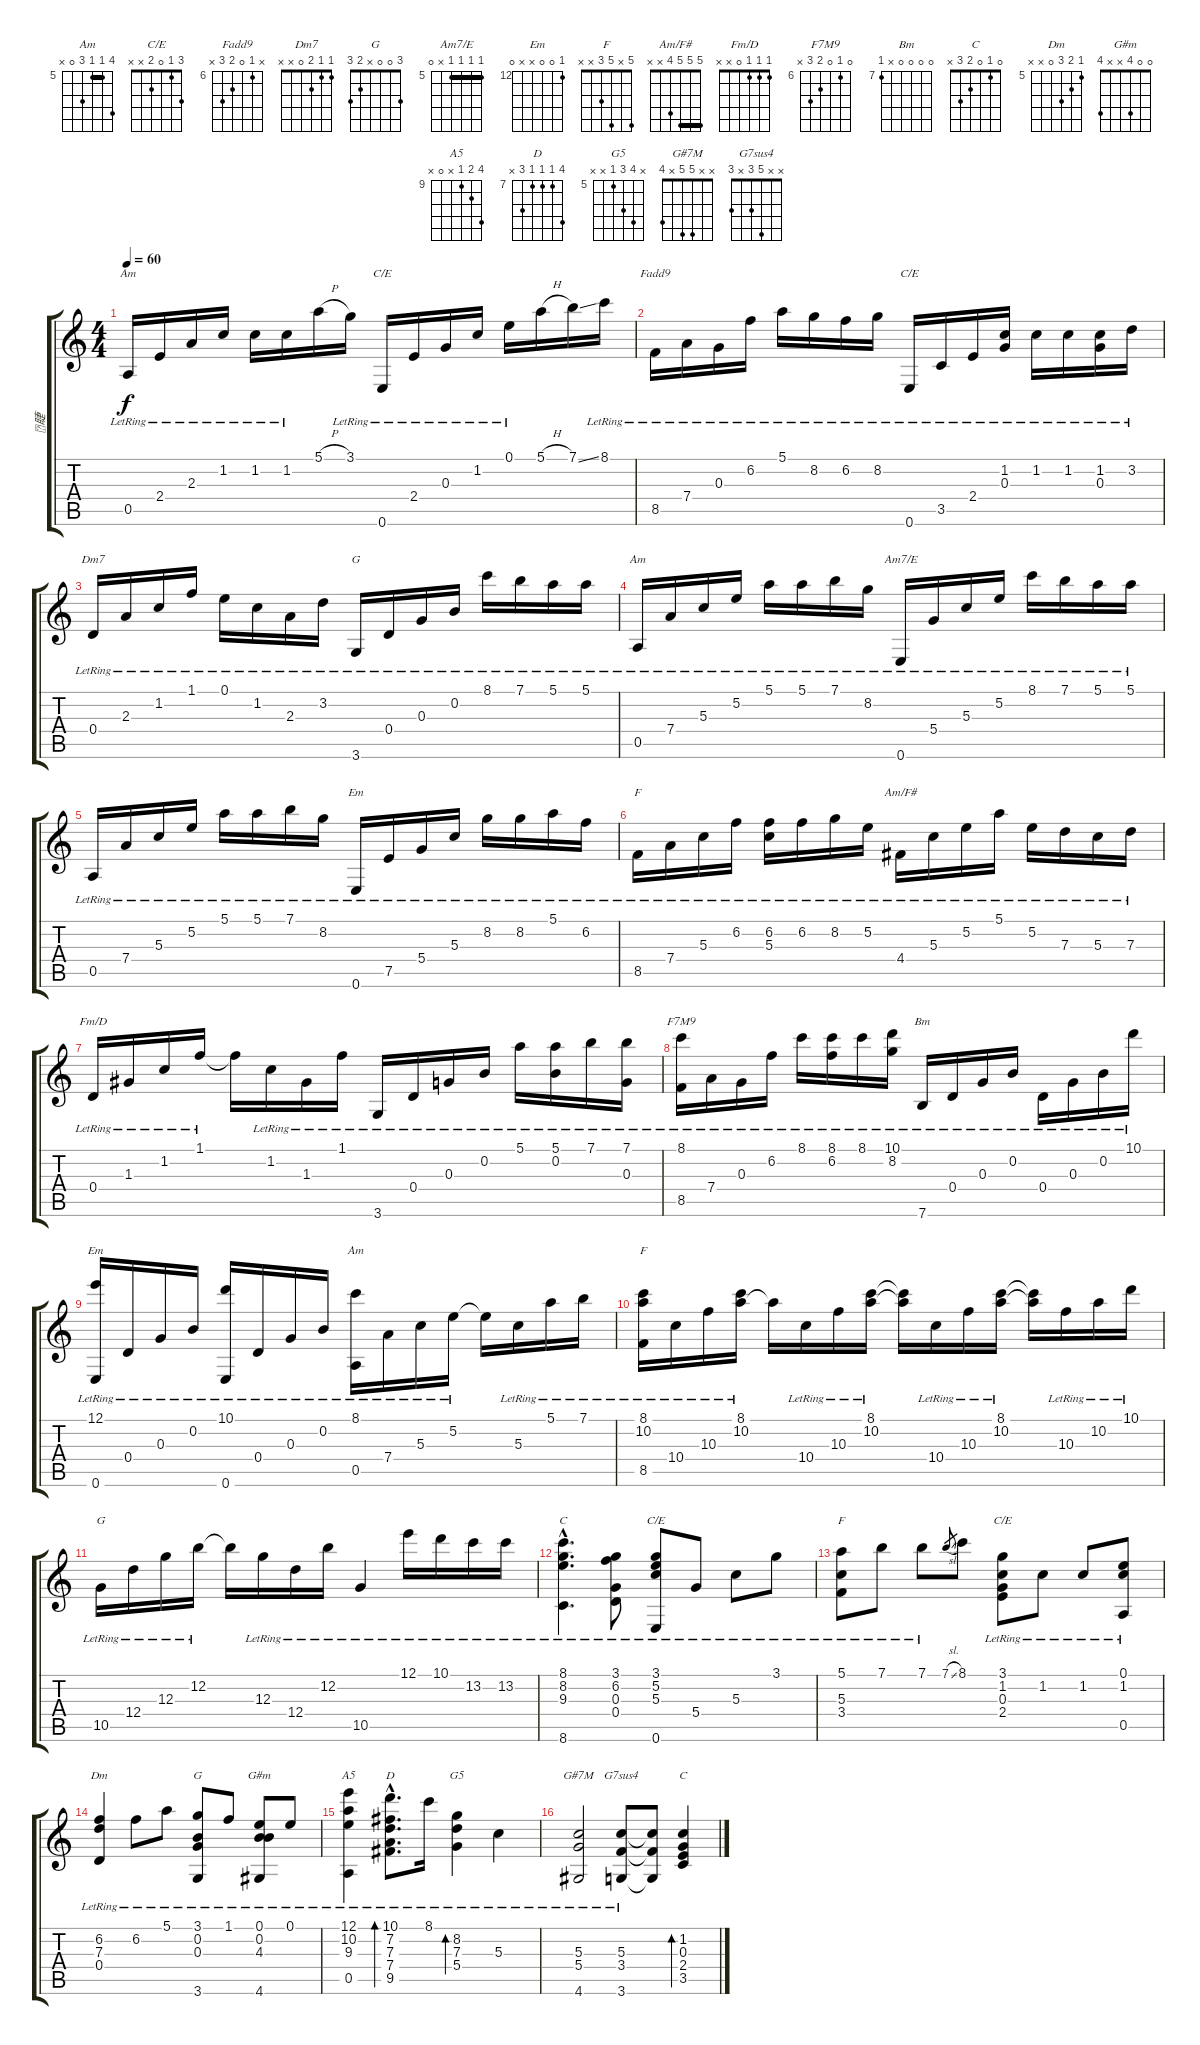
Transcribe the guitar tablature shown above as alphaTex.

\track ("睫" "睫") {instrument acousticguitarnylon}
\staff {score tabs}
\tuning (E4 B3 G3 D3 A2 E2) {hide}
\chord ("Am" 0 1 2 2 0 x)
\chord ("C/E" 0 1 0 2 x 0)
\chord ("Fadd9" x 6 0 7 8 x) {firstfret 6}
\chord ("C/E" x 1 0 2 3 0)
\chord ("Dm7" 1 1 2 0 x x)
\chord ("G" 3 0 0 0 2 3)
\chord ("Am" 5 5 5 7 0 x) {firstfret 5 barre 5}
\chord ("Am7/E" 5 5 5 5 x 0) {firstfret 5 barre 5}
\chord ("Em" 5 5 5 5 7 0) {firstfret 5 barre 5}
\chord ("F" 5 6 5 7 8 x) {firstfret 5 barre 5}
\chord ("Am/F#" 5 5 5 4 x x) {barre 5}
\chord ("Fm/D" 1 1 1 0 x x)
\chord ("F7M9" 0 6 0 7 8 x) {firstfret 6}
\chord ("Bm" 0 0 0 0 x 7) {firstfret 7}
\chord ("Em" 12 0 0 x x 0) {firstfret 12}
\chord ("Am" 8 5 5 7 0 x) {firstfret 5 barre 5}
\chord ("F" 8 10 10 10 8 x) {firstfret 8 barre 8}
\chord ("G" 10 12 12 12 10 x) {firstfret 10 barre 10}
\chord ("C" 8 8 9 x x 8) {firstfret 8}
\chord ("C/E" 3 5 5 x x 0)
\chord ("F" 5 x 5 3 x x)
\chord ("C/E" 3 1 0 2 x x)
\chord ("Dm" 5 6 7 0 x x) {firstfret 5}
\chord ("G" 3 0 0 x 2 3)
\chord ("G#m" 0 0 4 x x 4)
\chord ("A5" 12 10 9 x 0 x) {firstfret 9}
\chord ("D" 10 7 7 7 9 x) {firstfret 7}
\chord ("G5" x 8 7 5 x x) {firstfret 5}
\chord ("G#7M" x x 5 5 x 4)
\chord ("G7sus4" x x 5 3 x 3)
\chord ("C" 0 1 0 2 3 x)
\ts (4 4)
\tempo 60
\clef g2
\ks c
0.5{lr}.16{ch "Am" dy f} 2.4{lr}.16 2.3{lr}.16 1.2{lr}.16 1.2{lr}.16 1.2{lr}.16 5.1{h}.16 3.1{lr}.16 0.6{lr}.16{ch "C/E"} 2.4{lr}.16 0.3{lr}.16 1.2{lr}.16 0.1{lr}.16 5.1{h}.16 7.1{ss}.16 8.1{lr}.16 |
8.5{lr}.16{ch "Fadd9"} 7.4{lr}.16 0.3{lr}.16 6.2{lr}.16 5.1{lr}.16 8.2{lr}.16 6.2{lr}.16 8.2{lr}.16 0.6{lr}.16{ch "C/E"} 3.5{lr}.16 2.4{lr}.16 (1.2{lr} 0.3{lr}).16 1.2{lr}.16 1.2{lr}.16 (1.2{lr} 0.3{lr}).16 3.2{lr}.16 |
0.4{lr}.16{ch "Dm7"} 2.3{lr}.16 1.2{lr}.16 1.1{lr}.16 0.1{lr}.16 1.2{lr}.16 2.3{lr}.16 3.2{lr}.16 3.6{lr}.16{ch "G"} 0.4{lr}.16 0.3{lr}.16 0.2{lr}.16 8.1{lr}.16 7.1{lr}.16 5.1{lr}.16 5.1{lr}.16 |
0.5{lr}.16{ch "Am"} 7.4{lr}.16 5.3{lr}.16 5.2{lr}.16 5.1{lr}.16 5.1{lr}.16 7.1{lr}.16 8.2{lr}.16 0.6{lr}.16{ch "Am7/E"} 5.4{lr}.16 5.3{lr}.16 5.2{lr}.16 8.1{lr}.16 7.1{lr}.16 5.1{lr}.16 5.1{lr}.16 |
0.5{lr}.16 7.4{lr}.16 5.3{lr}.16 5.2{lr}.16 5.1{lr}.16 5.1{lr}.16 7.1{lr}.16 8.2{lr}.16 0.6{lr}.16{ch "Em"} 7.5{lr}.16 5.4{lr}.16 5.3{lr}.16 8.2{lr}.16 8.2{lr}.16 5.1{lr}.16 6.2{lr}.16 |
8.5{lr}.16{ch "F"} 7.4{lr}.16 5.3{lr}.16 6.2{lr}.16 (6.2{lr} 5.3{lr}).16 6.2{lr}.16 8.2{lr}.16 5.2{lr}.16 4.4{lr}.16{ch "Am/F#"} 5.3{lr}.16 5.2{lr}.16 5.1{lr}.16 5.2{lr}.16 7.3{lr}.16 5.3{lr}.16 7.3{lr}.16 |
0.4{lr}.16{ch "Fm/D"} 1.3{lr}.16 1.2{lr}.16 1.1{lr}.16 1.1{t}.16 1.2{lr}.16 1.3{lr}.16 1.1{lr}.16 3.6{lr}.16 0.4{lr}.16 0.3{lr}.16 0.2{lr}.16 5.1{lr}.16 (5.1{lr} 0.2{lr}).16 7.1{lr}.16 (7.1{lr} 0.3{lr}).16 |
(8.1{lr} 8.5{lr}).16{ch "F7M9"} 7.4{lr}.16 0.3{lr}.16 6.2{lr}.16 8.1{lr}.16 (8.1{lr} 6.2{lr}).16 8.1{lr}.16 (10.1{lr} 8.2{lr}).16 7.6{lr}.16{ch "Bm"} 0.4{lr}.16 0.3{lr}.16 0.2{lr}.16 0.4{lr}.16 0.3{lr}.16 0.2{lr}.16 10.1{lr}.16 |
(12.1{lr} 0.6{lr}).16{ch "Em"} 0.4{lr}.16 0.3{lr}.16 0.2{lr}.16 (10.1{lr} 0.6{lr}).16 0.4{lr}.16 0.3{lr}.16 0.2{lr}.16 (8.1{lr} 0.5{lr}).16{ch "Am"} 7.4{lr}.16 5.3{lr}.16 5.2{lr}.16 5.2{t}.16 5.3{lr}.16 5.1{lr}.16 7.1{lr}.16 |
(8.1{lr} 10.2{lr} 8.5{lr}).16{ch "F"} 10.4{lr}.16 10.3{lr}.16 (8.1{lr} 10.2{lr}).16 10.2{t}.16 10.4{lr}.16 10.3{lr}.16 (8.1{lr} 10.2{lr}).16 (8.1{t} 10.2{t}).16 10.4{lr}.16 10.3{lr}.16 (8.1{lr} 10.2{lr}).16 (8.1{t} 10.2{t}).16 10.3{lr}.16 10.2{lr}.16 10.1{lr}.16 |
10.5{lr}.16{ch "G"} 12.4{lr}.16 12.3{lr}.16 12.2{lr}.16 12.2{t}.16 12.3{lr}.16 12.4{lr}.16 12.2{lr}.16 10.5{lr}.4 12.1{lr}.16 10.1{lr}.16 13.2{lr}.16 13.2{lr}.16 |
(8.1{hac lr} 8.2{hac lr} 9.3{hac lr} 8.6{hac lr}).4{d ch "C"} (3.1{lr} 6.2{lr} 0.3{lr} 0.4{lr}).8 (3.1{lr} 5.2{lr} 5.3{lr} 0.6{lr}).8{ch "C/E"} 5.4{lr}.8 5.3{lr}.8 3.1{lr}.8 |
(5.1{lr} 5.3{lr} 3.4{lr}).8{ch "F"} 7.1{lr}.8 7.1{lr}.8 7.1{sl}.8{gr} 8.1.8 (3.1{lr} 1.2{lr} 0.3{lr} 2.4{lr}).8{ch "C/E"} 1.2{lr}.8 1.2{lr}.8 (0.1{lr} 1.2{lr} 0.5{lr}).8 |
(6.2{lr} 7.3{lr} 0.4{lr}).4{ch "Dm"} 6.2{lr}.8 5.1{lr}.8 (3.1{lr} 0.2{lr} 0.3{lr} 3.6{lr}).8{ch "G"} 1.1{lr}.8 (0.1{lr} 0.2{lr} 4.3{lr} 4.6{lr}).8{ch "G#m"} 0.1{lr}.8 |
(12.1{lr} 10.2{lr} 9.3{lr} 0.5{lr}).4{ch "A5"} (10.1{hac lr} 7.2{hac lr} 7.3{hac lr} 7.4{hac lr} 9.5{hac lr}).8{d bd 60 ch "D"} 8.1{lr}.16 (8.2{lr} 7.3{lr} 5.4{lr}).4{bd 240 ch "G5"} 5.3{lr}.4 |
(5.3{lr} 5.4{lr} 4.6{lr}).2{ch "G#7M"} (5.3{lr} 3.4{lr} 3.6{lr}).8{ch "G7sus4"} (5.3{t} 3.4{t} 3.6{t}).8 (1.2 0.3 2.4 3.5).4{bd 480 ch "C"}
